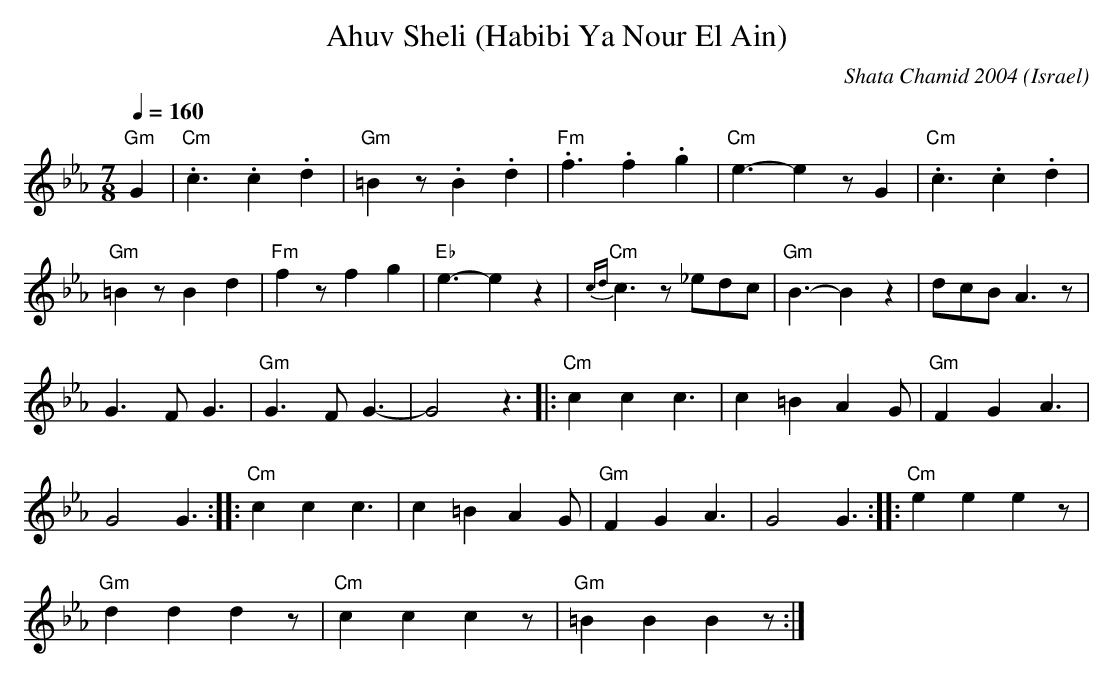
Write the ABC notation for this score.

X:1
T: Ahuv Sheli (Habibi Ya Nour El Ain)
O: Israel
C: Shata Chamid 2004
M: 7/8
L: 1/8
Q: 1/4=160
K: Gphr
 "Gm" G2           | "Cm" .c3.c2.d2 |\
 "Gm" =B2z.B2.d2   |"Fm".f3.f2.g2   |\
 "Cm"e3-e2zG2      |"Cm" .c3.c2.d2  |
 "Gm" =B2zB2d2     |"Fm"f2zf2g2     |\
 "Eb"e3-e2z2       |"Cm" {cd}c3z_edc|\
 "Gm" B3-B2z2      |dcBA3z          |
 G3FG3             |"Gm" G3FG3-     |\
 G4z3              |:"Cm"c2c2c3     |\
 c2=B2A2G          |"Gm" F2G2A3     |
 G4G3 :: "Cm"c2c2c3|\
 c2=B2A2G          |"Gm"F2G2A3      |\
 G4G3::"Cm" e2e2e2z|
 "Gm" d2d2d2z      | "Cm" c2c2c2z   |\
 "Gm" =B2B2B2z     :|
